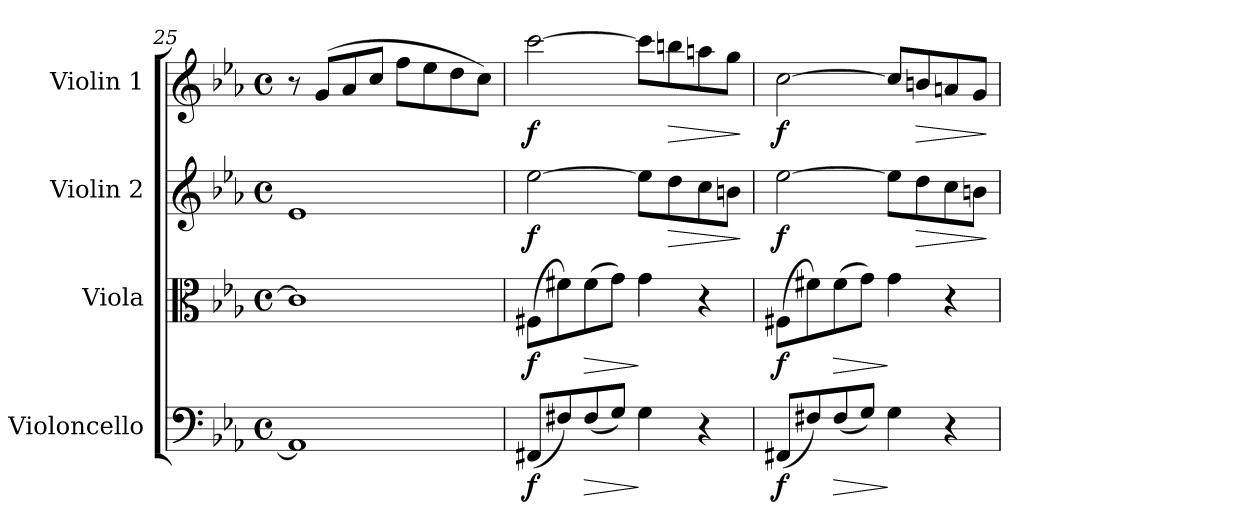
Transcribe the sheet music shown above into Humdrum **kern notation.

**kern	**dynam	**kern	**dynam	**kern	**dynam	**kern	**dynam
*part4	*part4	*part3	*part3	*part2	*part2	*part1	*part1
*staff4	*staff4	*staff3	*staff3	*staff2	*staff2	*staff1	*staff1
*I"Violoncello	*	*I"Viola	*	*I"Violin 2	*	*I"Violin 1	*
*I'Vc	*	*I'Vla	*	*I'Vln	*	*I'Vln	*
*clefF4	*	*clefC3	*	*clefG2	*	*clefG2	*
*k[b-e-a-]	*	*k[b-e-a-]	*	*k[b-e-a-]	*	*k[b-e-a-]	*
*M4/4	*	*M4/4	*	*M4/4	*	*M4/4	*
*met(c)	*	*met(c)	*	*met(c)	*	*met(c)	*
=25	=25	=25	=25	=25	=25	=25	=25
1AA-]	.	1c]	.	1e-	.	8r	.
.	.	.	.	.	.	(8g/L	.
.	.	.	.	.	.	8a-/	.
.	.	.	.	.	.	8cc/J	.
.	.	.	.	.	.	8ff\L	.
.	.	.	.	.	.	8ee-\	.
.	.	.	.	.	.	8dd\	.
.	.	.	.	.	.	8cc\J)	.
=26	=26	=26	=26	=26	=26	=26	=26
!	!LO:DY:b	!	!LO:DY:b	!	!LO:DY:b	!	!LO:DY:b
(8FF#X/L	f	(8F#X\L	f	[2ee-\	f	[2ccc\	f
8F#X/)	.	8f#X\)	.	.	.	.	.
!	!LO:HP:b	!	!LO:HP:b	!	!	!	!
(8F#/	>	(8f#\	>	.	.	.	.
8G/J)	.	8g\J)	.	.	.	.	.
4G\	]	4g\	]	8ee-\L]	.	8ccc\L]	.
!	!	!	!	!	!LO:HP:b	!	!LO:HP:b
.	.	.	.	8dd\	>	8bbn\	>
4r	.	4r	.	8cc\	.	8aan\	.
.	.	.	.	8bn\J	.	8gg\J	.
.	.	.	.	.	]	.	]
!!LO:PB:g=z
=27	=27	=27	=27	=27	=27	=27	=27
!	!LO:DY:b	!	!LO:DY:b	!	!LO:DY:b	!	!LO:DY:b
(8FF#X/L	f	(8F#X\L	f	[2ee-\	f	[2cc\	f
8F#X/)	.	8f#X\)	.	.	.	.	.
!	!LO:HP:b	!	!LO:HP:b	!	!	!	!
(8F#/	>	(8f#\	>	.	.	.	.
8G/J)	.	8g\J)	.	.	.	.	.
4G\	]	4g\	]	8ee-\L]	.	8cc/L]	.
!	!	!	!	!	!LO:HP:b	!	!LO:HP:b
.	.	.	.	8dd\	>	8bn/	>
4r	.	4r	.	8cc\	.	8an/	.
.	.	.	.	8bn\J	.	8g/J	.
.	.	.	.	.	]	.	]
=	=	=	=	=	=	=	=
*-	*-	*-	*-	*-	*-	*-	*-
